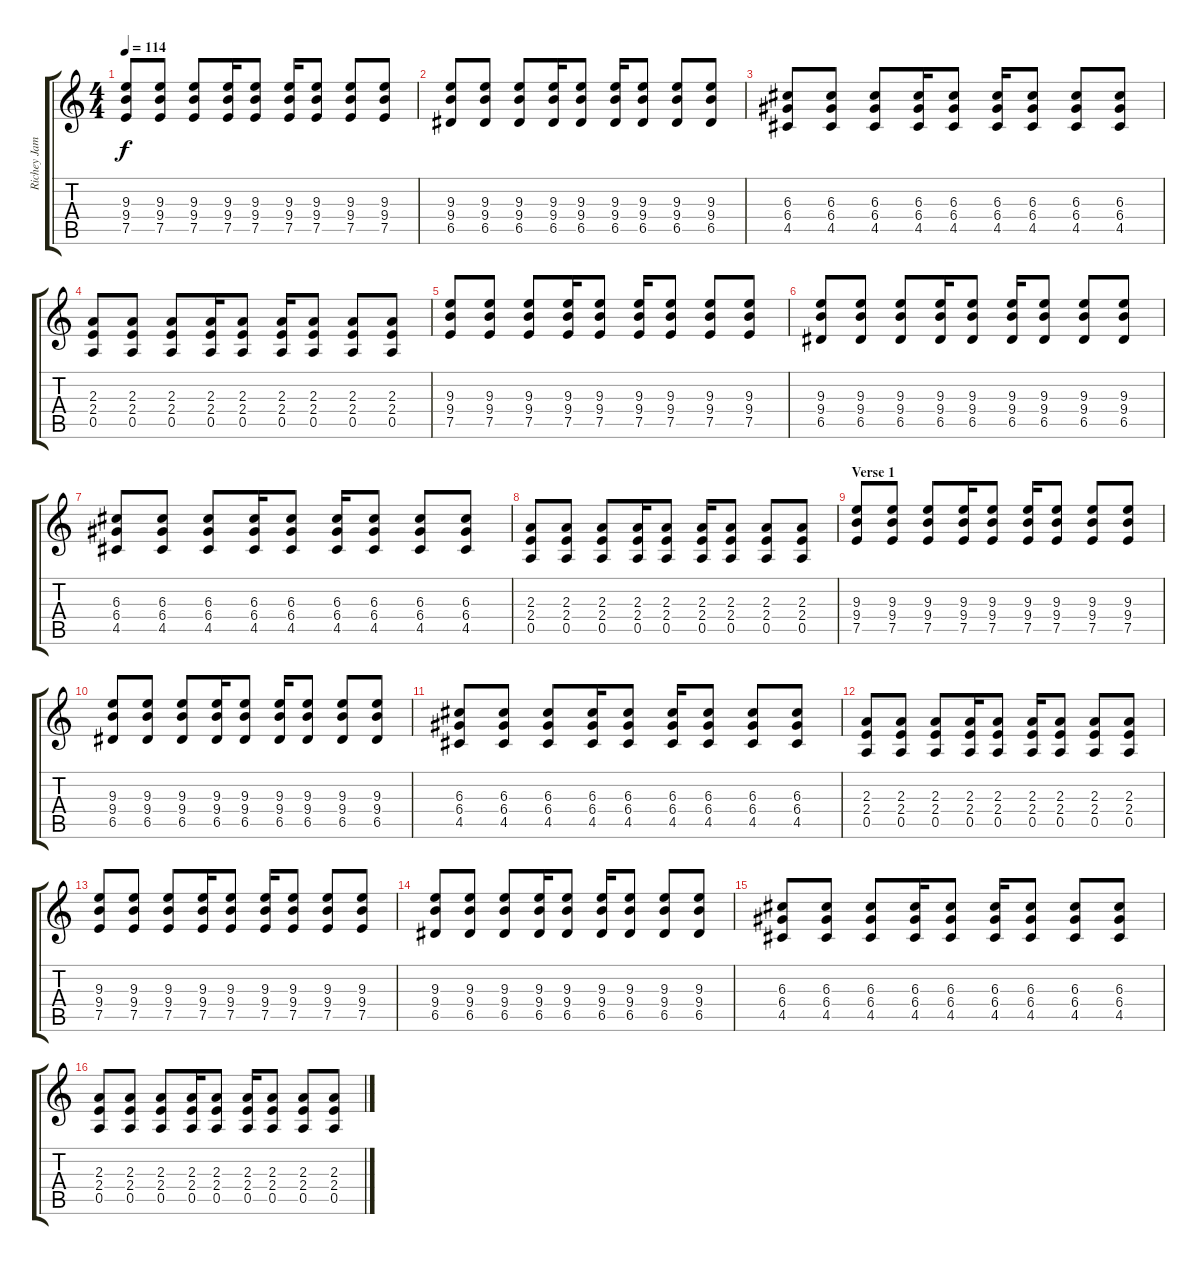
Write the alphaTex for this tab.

\track ("Richey James Edwards" "Richey Jam") {instrument distortionguitar}
\staff {score tabs}
\tuning (E4 B3 G3 D3 A2 E2) {hide}
\ts (4 4)
\tempo 114
\clef g2
\ks c
(9.3 9.4 7.5).8{dy f instrument distortionguitar} (9.3 9.4 7.5).8 (9.3 9.4 7.5).8 (9.3 9.4 7.5).16 (9.3 9.4 7.5).8 (9.3 9.4 7.5).16 (9.3 9.4 7.5).8 (9.3 9.4 7.5).8 (9.3 9.4 7.5).8 |
(9.3 9.4 6.5).8 (9.3 9.4 6.5).8 (9.3 9.4 6.5).8 (9.3 9.4 6.5).16 (9.3 9.4 6.5).8 (9.3 9.4 6.5).16 (9.3 9.4 6.5).8 (9.3 9.4 6.5).8 (9.3 9.4 6.5).8 |
(6.3 6.4 4.5).8 (6.3 6.4 4.5).8 (6.3 6.4 4.5).8 (6.3 6.4 4.5).16 (6.3 6.4 4.5).8 (6.3 6.4 4.5).16 (6.3 6.4 4.5).8 (6.3 6.4 4.5).8 (6.3 6.4 4.5).8 |
(2.3 2.4 0.5).8 (2.3 2.4 0.5).8 (2.3 2.4 0.5).8 (2.3 2.4 0.5).16 (2.3 2.4 0.5).8 (2.3 2.4 0.5).16 (2.3 2.4 0.5).8 (2.3 2.4 0.5).8 (2.3 2.4 0.5).8 |
(9.3 9.4 7.5).8 (9.3 9.4 7.5).8 (9.3 9.4 7.5).8 (9.3 9.4 7.5).16 (9.3 9.4 7.5).8 (9.3 9.4 7.5).16 (9.3 9.4 7.5).8 (9.3 9.4 7.5).8 (9.3 9.4 7.5).8 |
(9.3 9.4 6.5).8 (9.3 9.4 6.5).8 (9.3 9.4 6.5).8 (9.3 9.4 6.5).16 (9.3 9.4 6.5).8 (9.3 9.4 6.5).16 (9.3 9.4 6.5).8 (9.3 9.4 6.5).8 (9.3 9.4 6.5).8 |
(6.3 6.4 4.5).8 (6.3 6.4 4.5).8 (6.3 6.4 4.5).8 (6.3 6.4 4.5).16 (6.3 6.4 4.5).8 (6.3 6.4 4.5).16 (6.3 6.4 4.5).8 (6.3 6.4 4.5).8 (6.3 6.4 4.5).8 |
(2.3 2.4 0.5).8 (2.3 2.4 0.5).8 (2.3 2.4 0.5).8 (2.3 2.4 0.5).16 (2.3 2.4 0.5).8 (2.3 2.4 0.5).16 (2.3 2.4 0.5).8 (2.3 2.4 0.5).8 (2.3 2.4 0.5).8 |
\section ("" "Verse 1")
(9.3 9.4 7.5).8 (9.3 9.4 7.5).8 (9.3 9.4 7.5).8 (9.3 9.4 7.5).16 (9.3 9.4 7.5).8 (9.3 9.4 7.5).16 (9.3 9.4 7.5).8 (9.3 9.4 7.5).8 (9.3 9.4 7.5).8 |
(9.3 9.4 6.5).8 (9.3 9.4 6.5).8 (9.3 9.4 6.5).8 (9.3 9.4 6.5).16 (9.3 9.4 6.5).8 (9.3 9.4 6.5).16 (9.3 9.4 6.5).8 (9.3 9.4 6.5).8 (9.3 9.4 6.5).8 |
(6.3 6.4 4.5).8 (6.3 6.4 4.5).8 (6.3 6.4 4.5).8 (6.3 6.4 4.5).16 (6.3 6.4 4.5).8 (6.3 6.4 4.5).16 (6.3 6.4 4.5).8 (6.3 6.4 4.5).8 (6.3 6.4 4.5).8 |
(2.3 2.4 0.5).8 (2.3 2.4 0.5).8 (2.3 2.4 0.5).8 (2.3 2.4 0.5).16 (2.3 2.4 0.5).8 (2.3 2.4 0.5).16 (2.3 2.4 0.5).8 (2.3 2.4 0.5).8 (2.3 2.4 0.5).8 |
(9.3 9.4 7.5).8 (9.3 9.4 7.5).8 (9.3 9.4 7.5).8 (9.3 9.4 7.5).16 (9.3 9.4 7.5).8 (9.3 9.4 7.5).16 (9.3 9.4 7.5).8 (9.3 9.4 7.5).8 (9.3 9.4 7.5).8 |
(9.3 9.4 6.5).8 (9.3 9.4 6.5).8 (9.3 9.4 6.5).8 (9.3 9.4 6.5).16 (9.3 9.4 6.5).8 (9.3 9.4 6.5).16 (9.3 9.4 6.5).8 (9.3 9.4 6.5).8 (9.3 9.4 6.5).8 |
(6.3 6.4 4.5).8 (6.3 6.4 4.5).8 (6.3 6.4 4.5).8 (6.3 6.4 4.5).16 (6.3 6.4 4.5).8 (6.3 6.4 4.5).16 (6.3 6.4 4.5).8 (6.3 6.4 4.5).8 (6.3 6.4 4.5).8 |
(2.3 2.4 0.5).8 (2.3 2.4 0.5).8 (2.3 2.4 0.5).8 (2.3 2.4 0.5).16 (2.3 2.4 0.5).8 (2.3 2.4 0.5).16 (2.3 2.4 0.5).8 (2.3 2.4 0.5).8 (2.3 2.4 0.5).8
